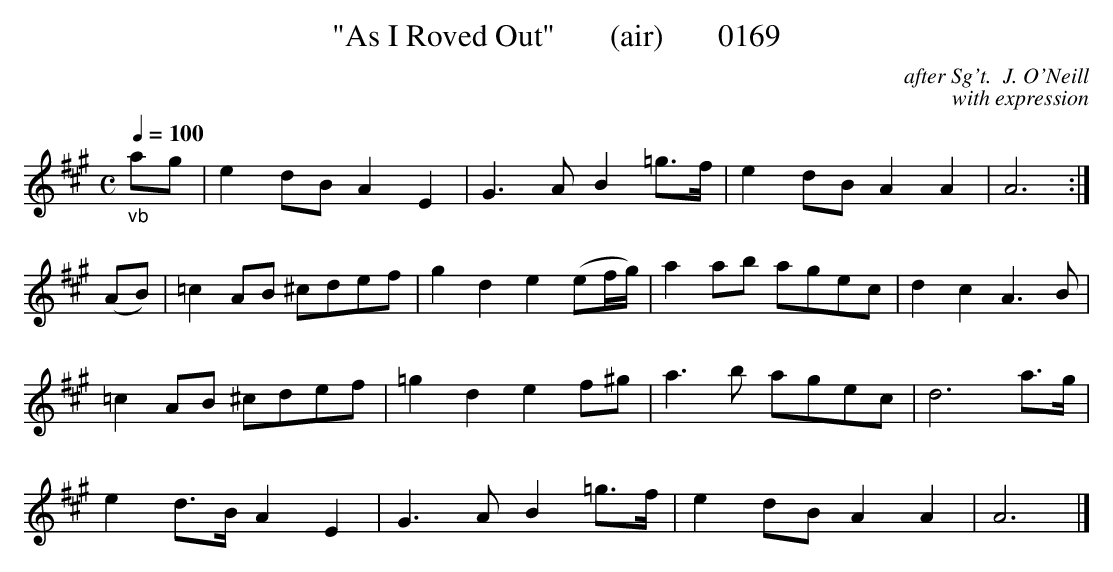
X:1
T:"As I Roved Out"       (air)       0169
C:after Sg't.  J. O'Neill
C:with expression
Q:1/4=100
M:C
L:1/8
K:A
"_vb"ag|e2dB A2E2|G3A B2=g3/2f/2|e2dB A2A2|A6:|
(AB)|=c2AB ^cdef|g2d2e2(ef/2g/2)|a2ab agec|d2c2A3B|
=c2AB ^cdef|=g2d2e2f^g|a3b agec|d6a3/2g/2|
e2d3/2B/2 A2E2|G3A B2=g3/2f/2|e2dB A2A2|A6|]
